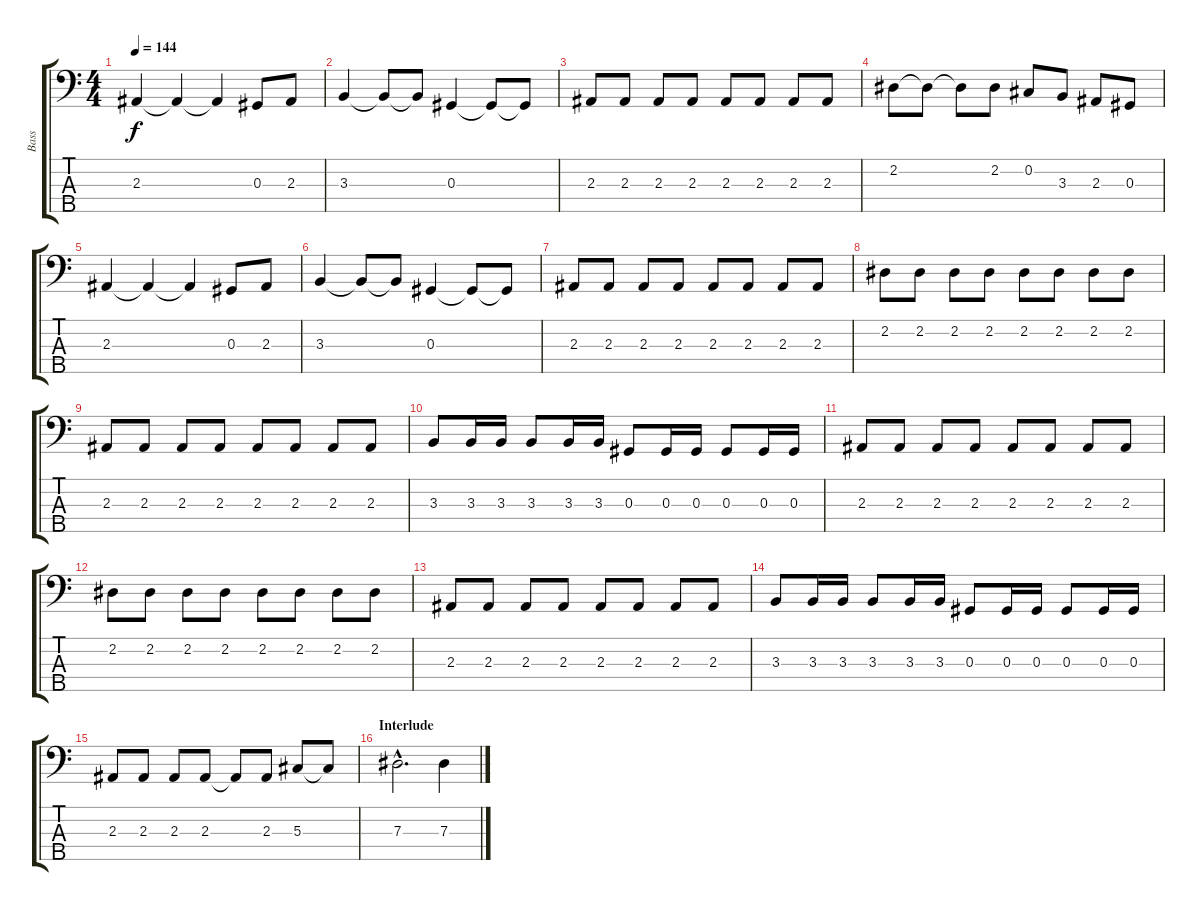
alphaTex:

\track ("Bass" "Bass") {instrument electricbasspick}
\staff {score tabs}
\tuning (Gb2 Db2 Ab1 Eb1 Bb0) {hide}
\ts (4 4)
\tempo 144
\clef f4
\ks c
2.3.4{dy f} 2.3{t}.4 2.3{t}.4 0.3.8 2.3.8 |
3.3.4 3.3{t}.8 3.3{t}.8 0.3.4 0.3{t}.8 0.3{t}.8 |
2.3.8 2.3.8 2.3.8 2.3.8 2.3.8 2.3.8 2.3.8 2.3.8 |
2.2.8 2.2{t}.8 2.2{t}.8 2.2.8 0.2.8 3.3.8 2.3.8 0.3.8 |
2.3.4 2.3{t}.4 2.3{t}.4 0.3.8 2.3.8 |
3.3.4 3.3{t}.8 3.3{t}.8 0.3.4 0.3{t}.8 0.3{t}.8 |
2.3.8 2.3.8 2.3.8 2.3.8 2.3.8 2.3.8 2.3.8 2.3.8 |
2.2.8 2.2.8 2.2.8 2.2.8 2.2.8 2.2.8 2.2.8 2.2.8 |
2.3.8 2.3.8 2.3.8 2.3.8 2.3.8 2.3.8 2.3.8 2.3.8 |
3.3.8 3.3.16 3.3.16 3.3.8 3.3.16 3.3.16 0.3.8 0.3.16 0.3.16 0.3.8 0.3.16 0.3.16 |
2.3.8 2.3.8 2.3.8 2.3.8 2.3.8 2.3.8 2.3.8 2.3.8 |
2.2.8 2.2.8 2.2.8 2.2.8 2.2.8 2.2.8 2.2.8 2.2.8 |
2.3.8 2.3.8 2.3.8 2.3.8 2.3.8 2.3.8 2.3.8 2.3.8 |
3.3.8 3.3.16 3.3.16 3.3.8 3.3.16 3.3.16 0.3.8 0.3.16 0.3.16 0.3.8 0.3.16 0.3.16 |
2.3.8 2.3.8 2.3.8 2.3.8 2.3{t}.8 2.3.8 5.3.8 5.3{t}.8 |
\section ("" "Interlude")
7.3{hac}.2{d} 7.3.4
